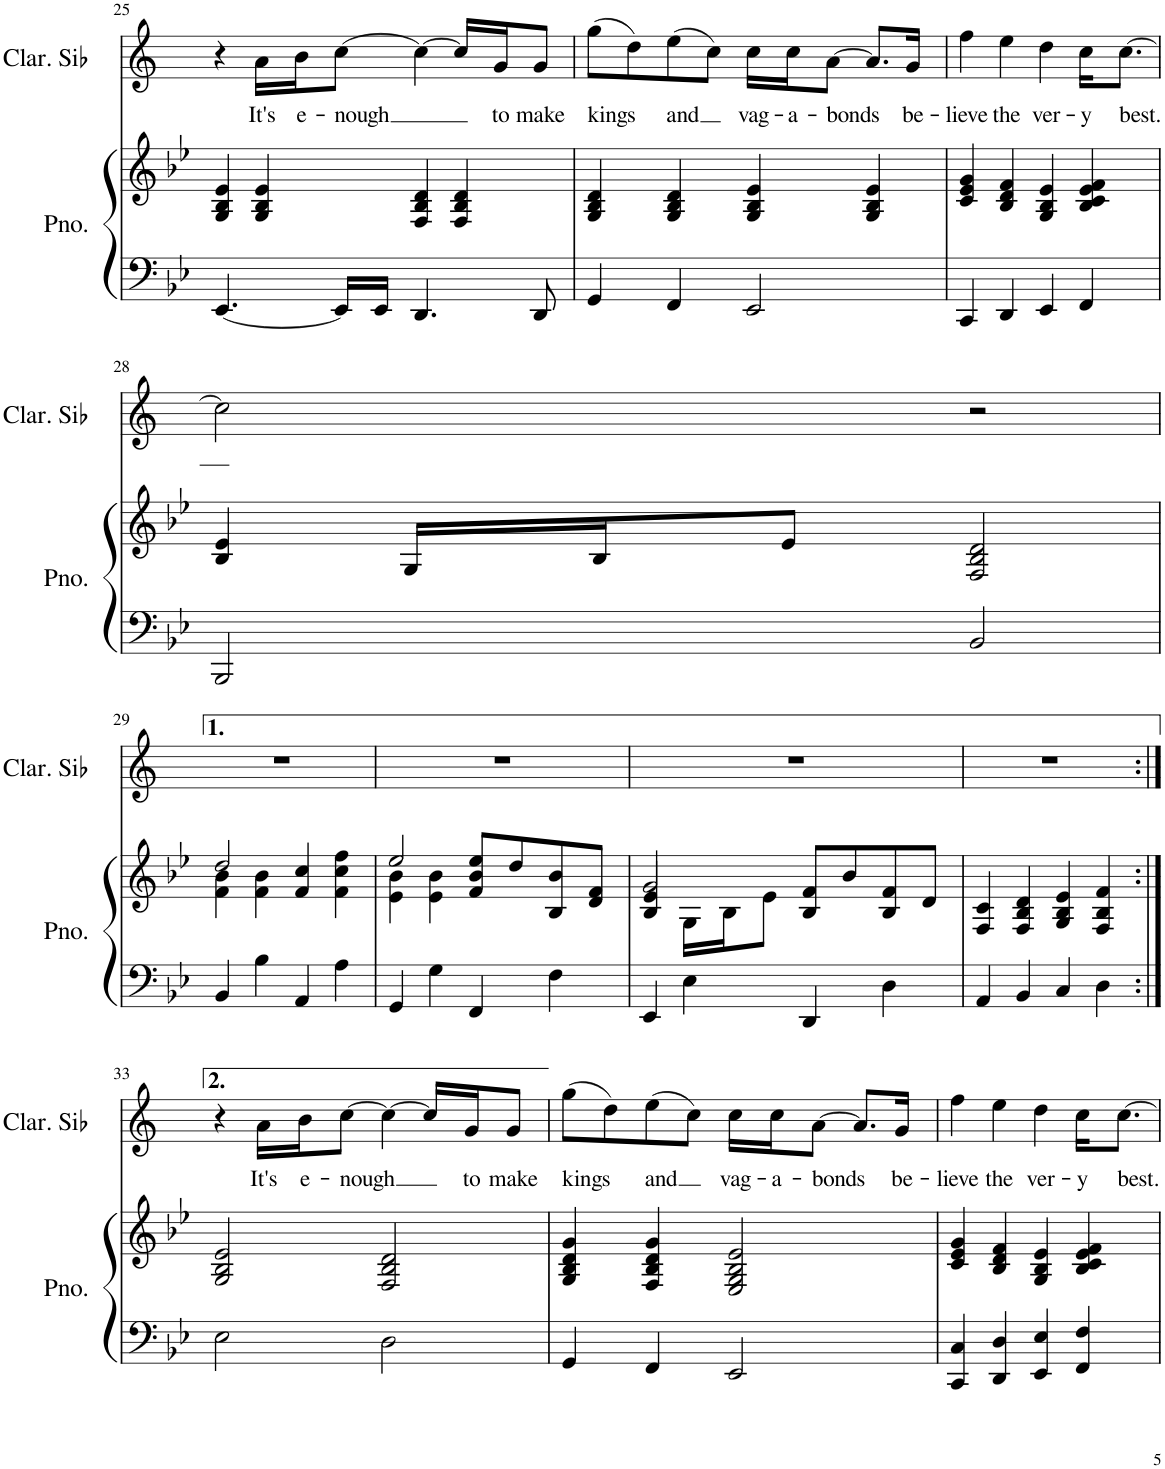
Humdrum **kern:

**kern	**kern	**kern	**text
*part2	*part2	*part1	*part1
*staff3	*staff2	*staff1	*staff1
*I"Piano	*	*I"Clarinette en Sib	*
*I'Pno.	*	*I'Clar. Sib	*
!!LO:PB:g=z
*clefF4	*clefG2	*clefG2	*
*	*	*Trd1c2	*
*k[b-e-]	*k[b-e-]	*k[]	*
*M4/4	*M4/4	*M4/4	*
=25	=25	=25	=25
[4.EE-/	4G/ 4B-/ 4e-/	4r	.
!	!	!	!LO:LY:b
.	4G/ 4B-/ 4e-/	16a\LL	It's
!	!	!	!LO:LY:b
.	.	16b\J	e-
!	!	!	!LO:LY:b
16EE-/LL]	.	[8cc\J	-nough
16EE-/JJ	.	.	.
4.DD/	4F/ 4B-/ 4d/	4cc\_	.
.	4F/ 4B-/ 4d/	16cc/LL]	.
!	!	!	!LO:LY:b
.	.	16g/J	to
!	!	!	!LO:LY:b
8DD/	.	8g/J	make
=26	=26	=26	=26
!	!	!	!LO:LY:b
4GG/	4G/ 4B-/ 4d/	(8gg\L	kings
.	.	8dd\)	.
!	!	!	!LO:LY:b
4FF/	4G/ 4B-/ 4d/	(8ee\	and
.	.	8cc\J)	.
!	!	!	!LO:LY:b
2EE-/	4G/ 4B-/ 4e-/	16cc\LL	vag-
!	!	!	!LO:LY:b
.	.	16cc\J	-a-
!	!	!	!LO:LY:b
.	.	[8a\J	-bonds
.	4G/ 4B-/ 4e-/	8.a/L]	.
!	!	!	!LO:LY:b
.	.	16g/Jk	be-
=27	=27	=27	=27
!	!	!	!LO:LY:b
4CC/	4c/ 4e-/ 4g/	4ff\	-lieve
!	!	!	!LO:LY:b
4DD/	4B-/ 4d/ 4f/	4ee\	the
!	!	!	!LO:LY:b
4EE-/	4G/ 4B-/ 4e-/	4dd\	ver-
!	!	!	!LO:LY:b
4FF/	4B-/ 4c/ 4e-/ 4f/	16cc\KL	-y
!	!	!	!LO:LY:b
.	.	[8.cc\J	-best.
!!LO:LB:g=z
=28	=28	=28	=28
2BBB-/	4B-/ 4e-/	2cc\]	.
.	16G/LL	.	.
.	16B-/J	.	.
.	8e-/J	.	.
2BB-/	2F/ 2B-/ 2d/	2r	.
!!LO:LB:g=z
=29	=29	=29	=29
*	*^	*	*
4BB-/	2dd/	4f\ 4b-\	1r	.
4B-\	.	4f\ 4b-\	.	.
4AA/	4f/ 4cc/	2ryy	.	.
4A\	4f\ 4cc\ 4ff\	.	.	.
=30	=30	=30	=30	=30
4GG/	2ee-/	4e-\ 4b-\	1r	.
4G\	.	4e-\ 4b-\	.	.
4FF/	8f/ 8b-/ 8ee-/L	2ryy	.	.
.	8dd/	.	.	.
4F\	8B-/ 8b-/	.	.	.
.	8d/ 8f/J	.	.	.
=31	=31	=31	=31	=31
4EE-/	4B-/ 4e-/	2g/	1r	.
4E-\	16G\LL	.	.	.
.	16B-\J	.	.	.
.	8e-\J	.	.	.
4DD/	8B-/ 8f/L	2ryy	.	.
.	8b-/	.	.	.
4D\	8B-/ 8f/	.	.	.
.	8d/J	.	.	.
*	*v	*v	*	*
=32	=32	=32	=32
4AA/	4F/ 4c/	1r	.
4BB-/	4F/ 4B-/ 4d/	.	.
4C/	4G/ 4B-/ 4e-/	.	.
4D\	4F/ 4B-/ 4f/	.	.
!!LO:LB:g=z
=33:|!	=33:|!	=33:|!	=33:|!
2E-\	2G/ 2B-/ 2e-/	4r	.
!	!	!	!LO:LY:b
.	.	16a\LL	It's
!	!	!	!LO:LY:b
.	.	16b\J	e-
!	!	!	!LO:LY:b
.	.	[8cc\J	-nough
2D\	2F/ 2B-/ 2d/	4cc\_	.
.	.	16cc/LL]	.
!	!	!	!LO:LY:b
.	.	16g/J	to
!	!	!	!LO:LY:b
.	.	8g/J	make
=34	=34	=34	=34
!	!	!	!LO:LY:b
4GG/	4G/ 4B-/ 4d/ 4g/	(8gg\L	kings
.	.	8dd\)	.
!	!	!	!LO:LY:b
4FF/	4F/ 4B-/ 4d/ 4g/	(8ee\	and
.	.	8cc\J)	.
!	!	!	!LO:LY:b
2EE-/	2E-/ 2G/ 2B-/ 2e-/	16cc\LL	vag-
!	!	!	!LO:LY:b
.	.	16cc\J	-a-
!	!	!	!LO:LY:b
.	.	[8a\J	-bonds
.	.	8.a/L]	.
!	!	!	!LO:LY:b
.	.	16g/Jk	be-
=35	=35	=35	=35
!	!	!	!LO:LY:b
4CC/ 4C/	4c/ 4e-/ 4g/	4ff\	-lieve
!	!	!	!LO:LY:b
4DD/ 4D/	4B-/ 4d/ 4f/	4ee\	the
!	!	!	!LO:LY:b
4EE-/ 4E-/	4G/ 4B-/ 4e-/	4dd\	ver-
!	!	!	!LO:LY:b
4FF/ 4F/	4B-/ 4c/ 4e-/ 4f/	16cc\KL	-y
!	!	!	!LO:LY:b
.	.	[8.cc\J	-best.
=	=	=	=
*-	*-	*-	*-
